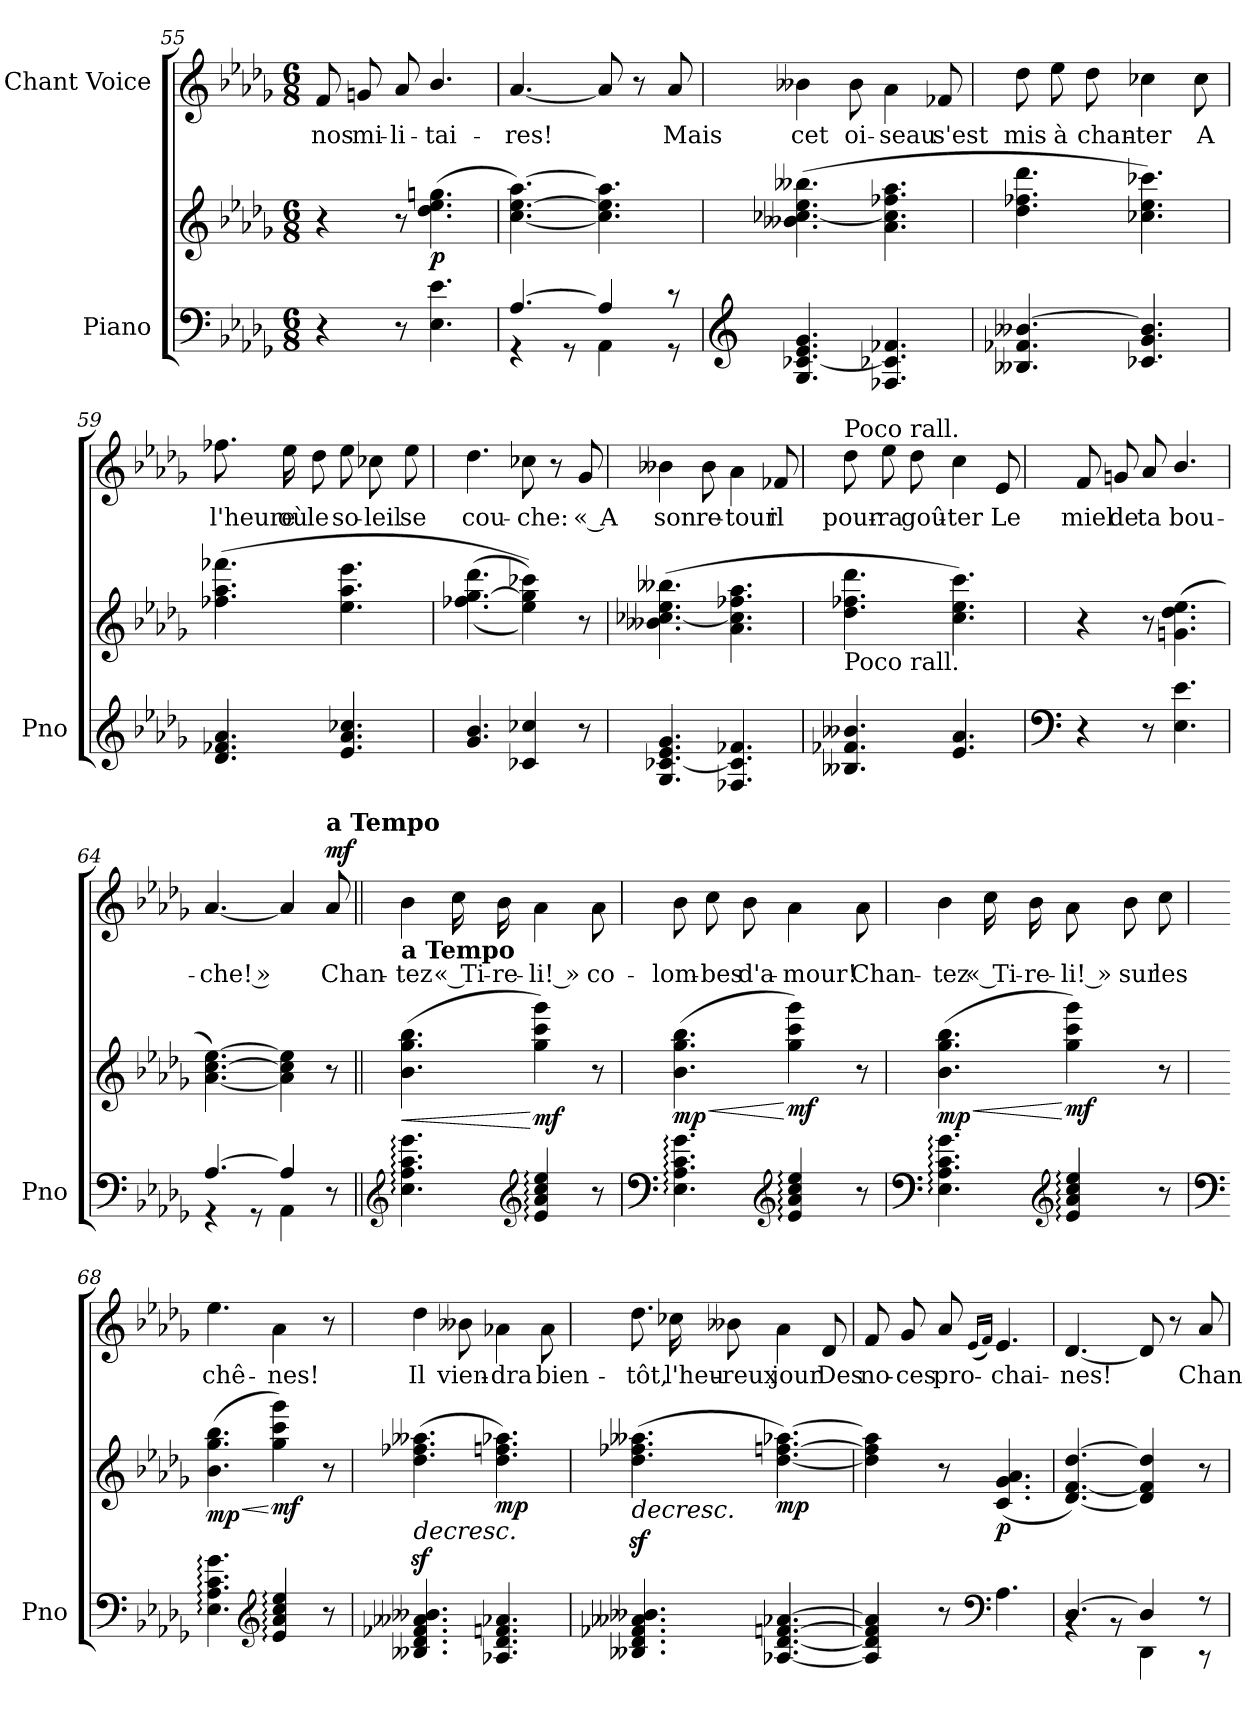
**kern	**kern	**dynam	**kern	**text	**dynam
*part2	*part2	*part2	*part1	*part1	*part1
*staff3	*staff2	*staff2/3	*staff1	*staff1	*staff1
*I"Piano	*	*	*I"Chant Voice	*	*
*I'Pno	*	*	*	*	*
*clefF4	*clefG2	*	*clefG2	*	*
*k[b-e-a-d-g-]	*k[b-e-a-d-g-]	*	*k[b-e-a-d-g-]	*	*
*M6/8	*M6/8	*	*M6/8	*	*
=55	=55	=55	=55	=55	=55
!	!	!	!	!LO:LY:b	!
4r	4r	.	8f/	nos	.
!	!	!	!	!LO:LY:b	!
.	.	.	8gn/	mi-	.
!	!	!	!	!LO:LY:b	!
8r	8r	.	8a-/	-li-	.
!	!	!LO:DY:b	!	!LO:LY:b	!
4.E-\ 4.e-\	(>4.dd-\ 4.ee-\ 4.ggn\	p	4.b-/	-tai-	.
=56	=56	=56	=56	=56	=56
*^	*	*	*	*	*
!	!	!	!	!	!LO:LY:b	!
[4.A-/	4r	[4.cc\ [4.ee-\ [4.aa-\)	.	[4.a-/	-res!	.
.	8r	.	.	.	.	.
4A-/]	4AA-\	4.cc\] 4.ee-\] 4.aa-\]	.	8a-/]	.	.
.	.	.	.	8r	.	.
!	!	!	!	!	!LO:LY:b	!
8r	8r	.	.	8a-/	Mais	.
*v	*v	*	*	*	*	*
!!LO:LB:g=z
=57	=57	=57	=57	=57	=57
*clefG2	*	*	*	*	*
*^	*	*	*	*	*
!	!	!	!	!	!LO:LY:b	!
*v	*v	*	*	*	*	*
4.G-/ [4.c-X/ 4.e-/ 4.g-/	(>4.b--X\ [4.cc-X\ 4.ee-\ 4.bb--X\	.	4b--X\	cet	.
!	!	!	!	!LO:LY:b	!
.	.	.	8b--\	oi-	.
!	!	!	!	!LO:LY:b	!
4.F-X/ 4.c-X/] 4.f-X/	4.a-\ 4.cc-\] 4.ff-X\ 4.aa-\	.	4a-\	-seau	.
!	!	!	!	!LO:LY:b	!
.	.	.	8f-X/	s'est	.
=58	=58	=58	=58	=58	=58
!	!	!	!	!LO:LY:b	!
4.B--X/ 4.f-X/ [4.b--X/	4.dd-\ 4.ff-X\ 4.ddd-\	.	8dd-\	mis	.
!	!	!	!	!LO:LY:b	!
.	.	.	8ee-\	à	.
!	!	!	!	!LO:LY:b	!
.	.	.	8dd-\	chan-	.
!	!	!	!	!LO:LY:b	!
4.c-X/ 4.g-/ 4.b--/]	4.cc-X\ 4.ee-\ 4.ccc-X\)	.	4cc-X\	-ter	.
!	!	!	!	!LO:LY:b	!
.	.	.	8cc-\	A	.
=59	=59	=59	=59	=59	=59
!	!	!	!	!LO:LY:b	!
4.d-/ 4.f-X/ 4.a-/	(>4.ff-X\ 4.aa-\ 4.fff-X\	.	8.ff-X\	l'heure	.
!	!	!	!	!LO:LY:b	!
.	.	.	16ee-\	où	.
!	!	!	!	!LO:LY:b	!
.	.	.	8dd-\	le	.
!	!	!	!	!LO:LY:b	!
4.e-/ 4.a-/ 4.cc-X/	4.ee-\ 4.aa-\ 4.eee-\	.	8ee-\	so-	.
!	!	!	!	!LO:LY:b	!
.	.	.	8cc-X\	-leil	.
!	!	!	!	!LO:LY:b	!
.	.	.	8ee-\	se	.
=60	=60	=60	=60	=60	=60
!	!	!	!	!LO:LY:b	!
4.g-/ 4.b-/	(<(>4.ff-X\ [4.gg-\ 4.ddd-\	.	4.dd-\	cou-	.
!	!	!	!	!LO:LY:b	!
4c-X/ 4cc-X/	4ee-\ 4gg-\] 4ccc-X\)))	.	8cc-X\	-che:	.
.	.	.	8r	.	.
!	!	!	!	!LO:LY:b	!
8r	8r	.	8g-/	« A	.
!!LO:LB:g=z
=61	=61	=61	=61	=61	=61
!	!	!	!	!LO:LY:b	!
4.G-/ [4.c-X/ 4.e-/ 4.g-/	(>4.b--X\ [4.cc-X\ 4.ee-\ 4.bb--X\	.	4b--X\	son	.
!	!	!	!	!LO:LY:b	!
.	.	.	8b--\	re-	.
!	!	!	!	!LO:LY:b	!
4.F-X/ 4.c-/] 4.f-X/	4.a-\ 4.cc-\] 4.ff-X\ 4.aa-\	.	4a-\	-tour	.
!	!	!	!	!LO:LY:b	!
.	.	.	8f-X/	il	.
=62	=62	=62	=62	=62	=62
!	!	!	!LO:TX:a:t=Poco rall.	!	!
!	!LO:TX:b:t=Poco rall.	!	!	!	!
!	!	!	!	!LO:LY:b	!
4.B--X/ 4.f-X/ 4.b--X/	4.dd-\ 4.ff-X\ 4.ddd-\	.	8dd-\	pour-	.
*	*	*	*MM108	*	*
!	!	!	!	!LO:LY:b	!
.	.	.	8ee-\	-ra	.
!	!	!	!	!LO:LY:b	!
.	.	.	8dd-\	goû-	.
!	!	!	!	!LO:LY:b	!
4.e-/ 4.a-/	4.cc\ 4.ee-\ 4.ccc\)	.	4cc\	-ter	.
!	!	!	!	!LO:LY:b	!
.	.	.	8e-/	Le	.
=63	=63	=63	=63	=63	=63
*clefF4	*	*	*	*	*
*	*	*	*MM100	*	*
!	!	!	!	!LO:LY:b	!
4r	4r	.	8f/	miel	.
!	!	!	!	!LO:LY:b	!
.	.	.	8gn/	de	.
!	!	!	!	!LO:LY:b	!
8r	8r	.	8a-/	ta	.
!	!	!	!	!LO:LY:b	!
4.E-\ 4.e-\	(<4.gn\ 4.dd-\ 4.ee-\	.	4.b-/	bou-	.
=64	=64	=64	=64	=64	=64
*^	*	*	*	*	*
!	!	!	!	!	!LO:LY:b	!
[4.A-/	4r	[4.a-\ [4.cc\ [4.ee-\)	.	[4.a-/	-che! »	.
.	8r	.	.	.	.	.
4A-/]	4AA-\	4a-\] 4cc\] 4ee-\]	.	4a-/]	.	.
!	!	!	!	!LO:TX:a:B:t=a Tempo	!	!
!	!	!	!	!	!LO:LY:b	!LO:DY:a
8r	8ryy	8r	.	8a-/	Chan-	mf
!!LO:LB:g=z
=65||	=65||	=65||	=65||	=65||	=65||	=65||
!	!	!	!	!LO:TX:b:B:t=a Tempo	!	!
!	!	!	!LO:HP:b	!	!LO:LY:b	!
*v	*v	*	*	*	*	*
4.E-\: 4.A-\: 4.c\: 4.g-\:	(>4.b-\ 4.gg-\ 4.bb-\	<	4b-\	- tez	.
!	!	!	!	!LO:LY:b	!
.	.	.	16cc\	« Ti-	.
!	!	!	!	!LO:LY:b	!
.	.	.	16b-\	-re-	.
*clefG2	*	*	*	*	*
!	!	!LO:DY:n=1:b	!	!LO:LY:b	!
4e-/: 4a-/: 4cc/: 4ee-/:	4gg-\ 4ccc\ 4ggg-\)	[ mf	4a-\	-li! »	.
!	!	!	!	!LO:LY:b	!
8r	8r	.	8a-\	co-	.
=66	=66	=66	=66	=66	=66
*clefF4	*	*	*	*	*
!	!	!LO:HP:b	!	!LO:LY:b	!
!	!	!LO:DY:n=1:b	!	!	!
4.E-\: 4.A-\: 4.c\: 4.g-\:	(>4.b-\ 4.gg-\ 4.bb-\	< mp	8b-\	-lom-	.
!	!	!	!	!LO:LY:b	!
.	.	.	8cc\	-bes	.
!	!	!	!	!LO:LY:b	!
.	.	.	8b-\	d'a-	.
*clefG2	*	*	*	*	*
!	!	!LO:DY:n=2:b	!	!LO:LY:b	!
4e-/: 4a-/: 4cc/: 4ee-/:	4gg-\ 4ccc\ 4ggg-\)	[ mf	4a-\	-mour!	.
!	!	!	!	!LO:LY:b	!
8r	8r	.	8a-\	Chan-	.
=67	=67	=67	=67	=67	=67
*clefF4	*	*	*	*	*
!	!	!LO:HP:b	!	!LO:LY:b	!
!	!	!LO:DY:n=1:b	!	!	!
4.E-\: 4.A-\: 4.c\: 4.g-\:	(>4.b-\ 4.gg-\ 4.bb-\	< mp	4b-\	-tez	.
!	!	!	!	!LO:LY:b	!
.	.	.	16cc\	« Ti-	.
!	!	!	!	!LO:LY:b	!
.	.	.	16b-\	-re-	.
*clefG2	*	*	*	*	*
!	!	!LO:DY:n=2:b	!	!LO:LY:b	!
4e-/: 4a-/: 4cc/: 4ee-/:	4gg-\ 4ccc\ 4ggg-\)	[ mf	8a-\	-li! »	.
!	!	!	!	!LO:LY:b	!
.	.	.	8b-\	sur	.
!	!	!	!	!LO:LY:b	!
8r	8r	.	8cc\	les	.
=68	=68	=68	=68	=68	=68
*clefF4	*	*	*	*	*
!	!	!LO:HP:b	!	!LO:LY:b	!
!	!	!LO:DY:n=1:b	!	!	!
4.E-\: 4.A-\: 4.c\: 4.g-\:	(>4.b-\ 4.gg-\ 4.bb-\	< mp	4.ee-\	chê-	.
*clefG2	*	*	*	*	*
!	!	!LO:DY:n=2:b	!	!LO:LY:b	!
4e-/: 4a-/: 4cc/: 4ee-/:	4gg-\ 4ccc\ 4ggg-\)	[ mf	4a-\	-nes!	.
8r	8r	.	8r	.	.
!!LO:PB:g=z
=69	=69	=69	=69	=69	=69
!	!	!LO:HP:b	!	!LO:LY:b	!
4.B--X/ 4.d-/ 4.f-X/ 4.a--X/ 4.b--X/	(>4.dd-\z< 4.ff-X\z< 4.aa--X\z<	>	4dd-\	-Il	.
!	!	!	!	!LO:LY:b	!
.	.	.	8b--X\	vien-	.
!	!	!LO:DY:b	!	!LO:LY:b	!
4.A-X/ 4.d-/ 4.fn/ 4.a-X/	4.dd-\ 4.ffn\ 4.aa-X\)	mp	4a-X\	-dra	.
!	!	!	!	!LO:LY:b	!
.	.	.	8a-\	bien-	.
.	.	]	.	.	.
=70	=70	=70	=70	=70	=70
!	!	!LO:HP:b	!	!LO:LY:b	!
4.B--X/ 4.d-/ 4.f-X/ 4.a--X/ 4.b--X/	(>4.dd-\z< 4.ff-X\z< 4.aa--X\z<	>	8.dd-\	-tôt,	.
!	!	!	!	!LO:LY:b	!
.	.	.	16cc-X\	l'heu-	.
!	!	!	!	!LO:LY:b	!
.	.	.	8b--X\	-reux	.
!	!	!LO:DY:b	!	!LO:LY:b	!
[4.A-X/ [4.d-/ [4.fn/ [4.a-X/	[4.dd-\ [4.ffn\ [4.aa-X\)	mp	4a-\	jour	.
!	!	!	!	!LO:LY:b	!
.	.	.	8d-/	Des	.
=71	=71	=71	=71	=71	=71
!	!	!	!	!LO:LY:b	!
4A-/] 4d-/] 4f/] 4a-/]	4dd-\] 4ff\] 4aa-\]	.	8f/	no-	.
!	!	!	!	!LO:LY:b	!
.	.	.	8g-/	-ces	.
!	!	!	!	!LO:LY:b	!
8r	8r	]	8a-/	pro-	.
*clefF4	*	*	*	*	*
.	.	.	(<16qe-/LL	.	.
.	.	.	16qf/JJ)	.	.
!	!	!LO:DY:b	!	!LO:LY:b	!
4.A-\	(>4.c/ 4.g-/ 4.a-/	p	4.e-/	-chai-	.
=72	=72	=72	=72	=72	=72
*^	*	*	*	*	*
!	!	!	!	!	!LO:LY:b	!
[4.D-/	4rBB	[4.d-/ [4.f/ [4.dd-/)	.	[4.d-/	-nes!	.
.	8rBB	.	.	.	.	.
4D-/]	4DD-\	4d-/] 4f/] 4dd-/]	.	8d-/]	.	.
!	!	!	!	!	!	!LO:DY:a
!	!	!	!	!	!	!LO:DY:n=1:a
.	.	.	.	8r	.	other-dynamics f
!	!	!	!	!	!LO:LY:b	!
8r	8r	8r	.	8a-/	Chan-	.
*v	*v	*	*	*	*	*
=	=	=	=	=	=
*-	*-	*-	*-	*-	*-
